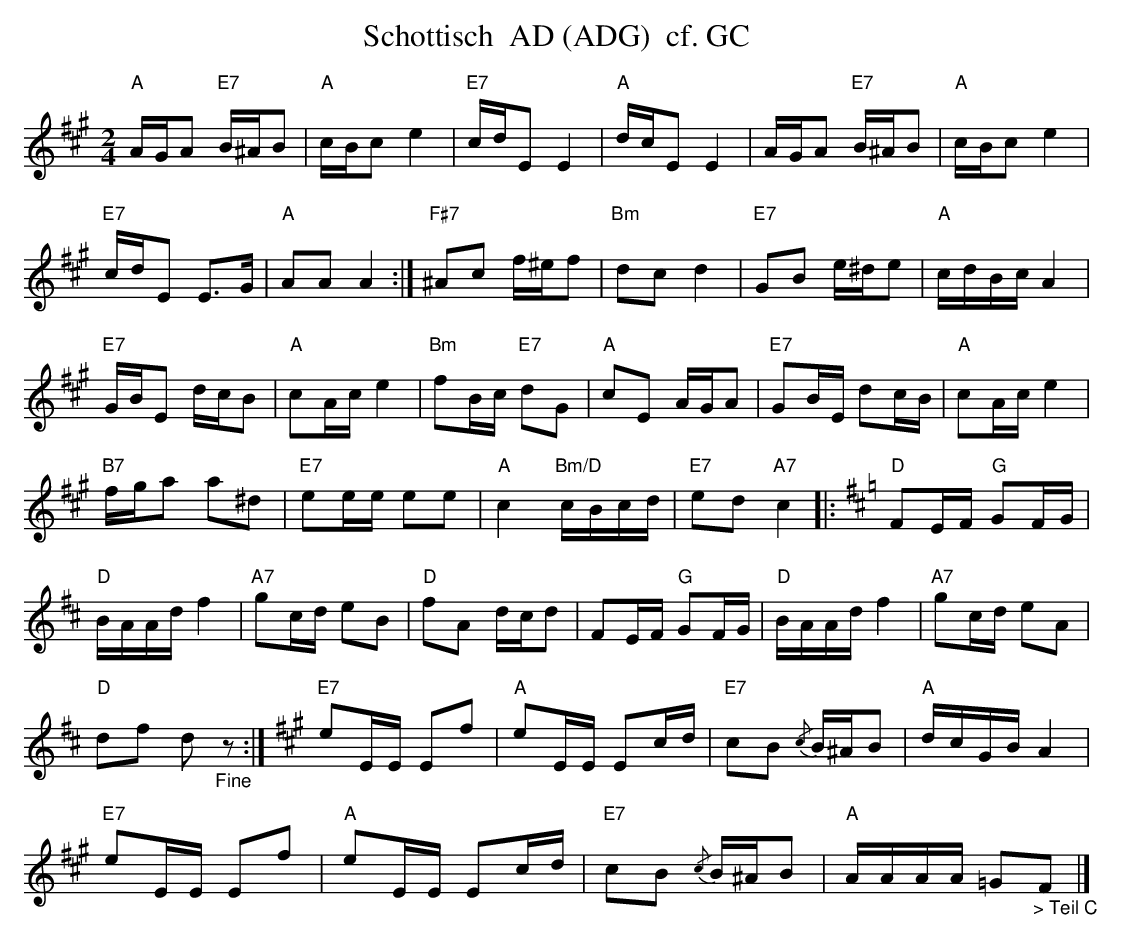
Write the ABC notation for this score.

X:1
T:Schottisch  AD (ADG)  cf. GC
M:2/4
L:1/16
K:Amaj%%MIDI gchordon
"A"AGA2 "E7"B^AB2 | "A"cBc2e4 | "E7"cdE2E4 | "A"dcE2 E4 | AGA2 "E7"B^AB2 | "A"cBc2e4 |
"E7"cdE2 E3G | "A"A2A2A4 :| "F#7"^A2c2 f^ef2 | "Bm"d2c2d4 | "E7"G2B2 e^de2 | "A"cdBcA4 |
"E7"GBE2 dcB2 | "A"c2Ace4 | "Bm"f2Bc "E7"d2G2 | "A"c2E2 AGA2 | "E7"G2BE d2cB | "A"c2Ace4 |
"B7"fga2 a2^d2 | "E7"e2ee e2e2 | "A"c4 "Bm/D"cBcd | "E7"e2d2"A7"c4 |: [K:Dmaj] "D"F2EF "G"G2FG |
"D"BAAdf4 | "A7"g2cd e2B2 | "D"f2A2 dcd2 | F2EF "G"G2FG | "D"BAAdf4 | "A7"g2cd e2A2 |
"D"d2f2 d2"_Fine"z2 :| [K:Amaj] "E7"e2EE E2f2 | "A"e2EE E2cd | "E7"c2B2 {/c}B^AB2 | "A"dcGBA4 |
"E7"e2EE E2f2 | "A"e2EE E2cd | "E7"c2B2 {/c}B^AB2 | "A"AAAA =G2"_> Teil C"F2 |]
